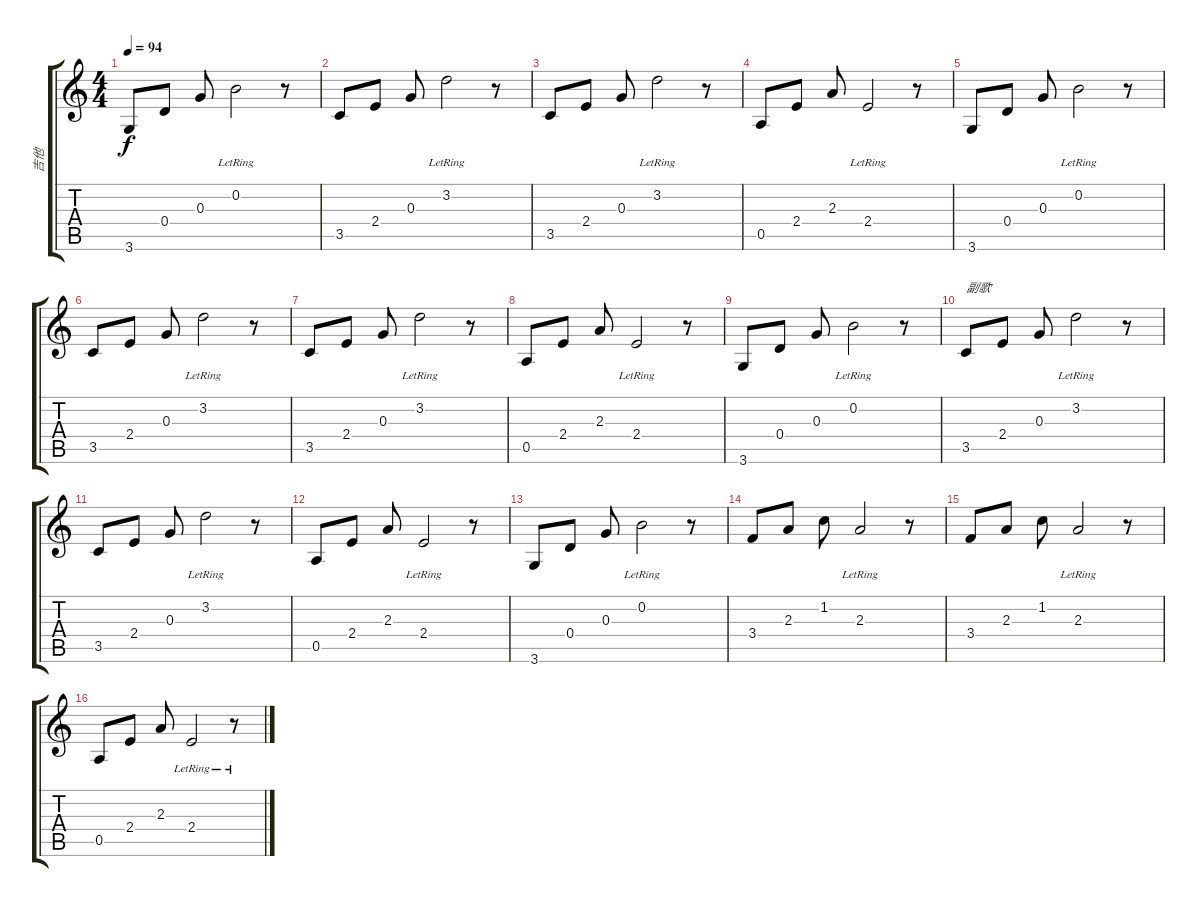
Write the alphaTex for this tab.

\track ("吉他" "吉他") {instrument electricguitarmuted}
\staff {score tabs}
\tuning (E4 B3 G3 D3 A2 E2) {hide}
\ts (4 4)
\tempo 94
\clef g2
\ks c
3.6.8{dy f} 0.4.8 0.3.8 0.2{lr}.2 r.8 |
3.5.8 2.4.8 0.3.8 3.2{lr}.2 r.8 |
3.5.8 2.4.8 0.3.8 3.2{lr}.2 r.8 |
0.5.8 2.4.8 2.3.8 2.4{lr}.2 r.8 |
3.6.8 0.4.8 0.3.8 0.2{lr}.2 r.8 |
3.5.8 2.4.8 0.3.8 3.2{lr}.2 r.8 |
3.5.8 2.4.8 0.3.8 3.2{lr}.2 r.8 |
0.5.8 2.4.8 2.3.8 2.4{lr}.2 r.8 |
3.6.8 0.4.8 0.3.8 0.2{lr}.2 r.8 |
3.5.8{txt "副歌"} 2.4.8 0.3.8 3.2{lr}.2 r.8 |
3.5.8 2.4.8 0.3.8 3.2{lr}.2 r.8 |
0.5.8 2.4.8 2.3.8 2.4{lr}.2 r.8 |
3.6.8 0.4.8 0.3.8 0.2{lr}.2 r.8 |
3.4.8 2.3.8 1.2.8 2.3{lr}.2 r.8 |
3.4.8 2.3.8 1.2.8 2.3{lr}.2 r.8 |
0.5.8 2.4.8 2.3.8 2.4{lr}.2 r.8
